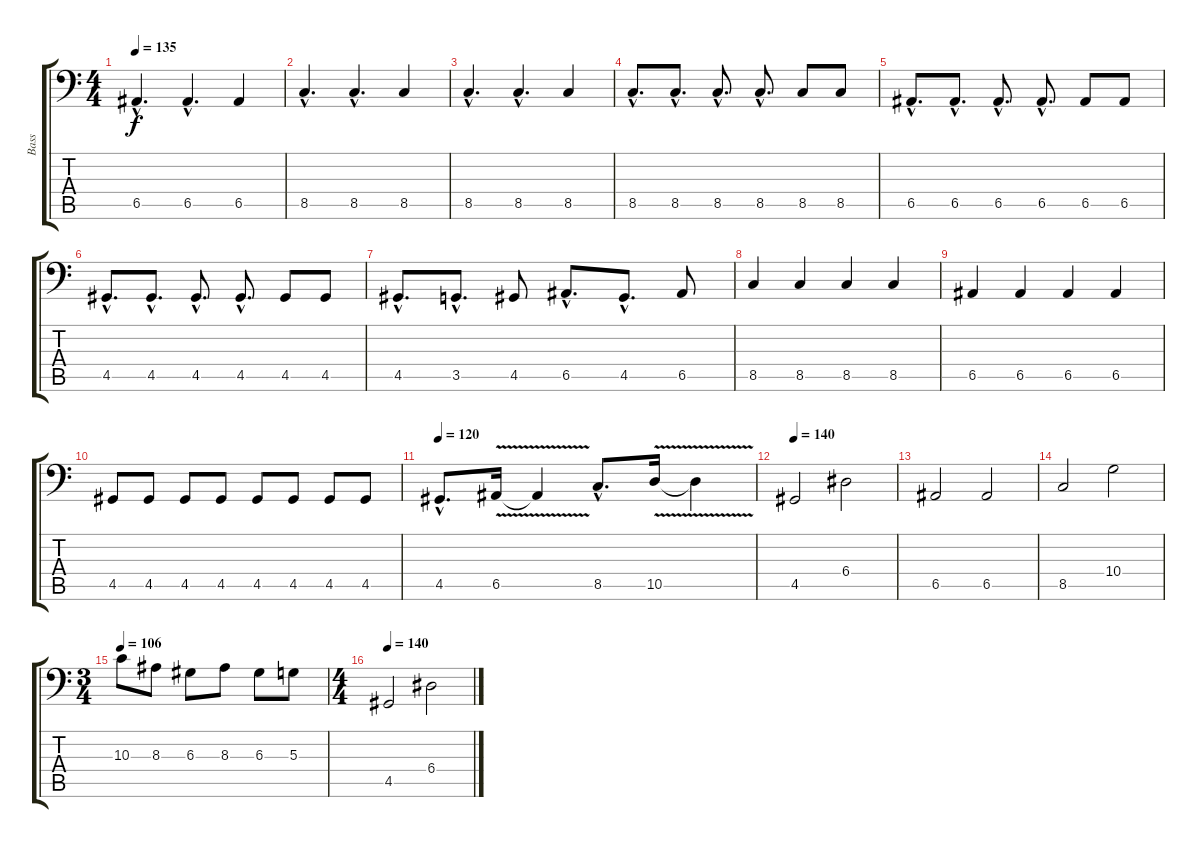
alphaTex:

\track ("Bass" "Bass") {instrument electricbassfinger}
\staff {score tabs}
\tuning (C3 G2 D2 A1 E1 B0) {hide}
\ts (4 4)
\tempo 135
\clef f4
\ks c
6.5{hac}.4{d dy f} 6.5{hac}.4{d} 6.5.4 |
8.5{hac}.4{d} 8.5{hac}.4{d} 8.5.4 |
8.5{hac}.4{d} 8.5{hac}.4{d} 8.5.4 |
8.5{hac}.8{d} 8.5{hac}.8{d} 8.5{hac}.8{d} 8.5{hac}.8{d} 8.5.8 8.5.8 |
6.5{hac}.8{d} 6.5{hac}.8{d} 6.5{hac}.8{d} 6.5{hac}.8{d} 6.5.8 6.5.8 |
4.5{hac}.8{d} 4.5{hac}.8{d} 4.5{hac}.8{d} 4.5{hac}.8{d} 4.5.8 4.5.8 |
4.5{hac}.8{d} 3.5{hac}.8{d} 4.5.8 6.5{hac}.8{d} 4.5{hac}.8{d} 6.5.8 |
8.5.4 8.5.4 8.5.4 8.5.4 |
6.5.4 6.5.4 6.5.4 6.5.4 |
4.5.8 4.5.8 4.5.8 4.5.8 4.5.8 4.5.8 4.5.8 4.5.8 |
\tempo 120
4.5{hac}.8{d} 6.5{v}.16 6.5{t}.4 8.5{hac}.8{d} 10.5{v}.16 10.5{t}.4 |
\tempo 140
4.5.2 6.4.2 |
6.5.2 6.5.2 |
8.5.2 10.4.2 |
\ts (3 4)
\tempo 106
10.3.8 8.3.8 6.3.8 8.3.8 6.3.8 5.3.8 |
\ts (4 4)
\tempo 140
4.5.2 6.4.2
